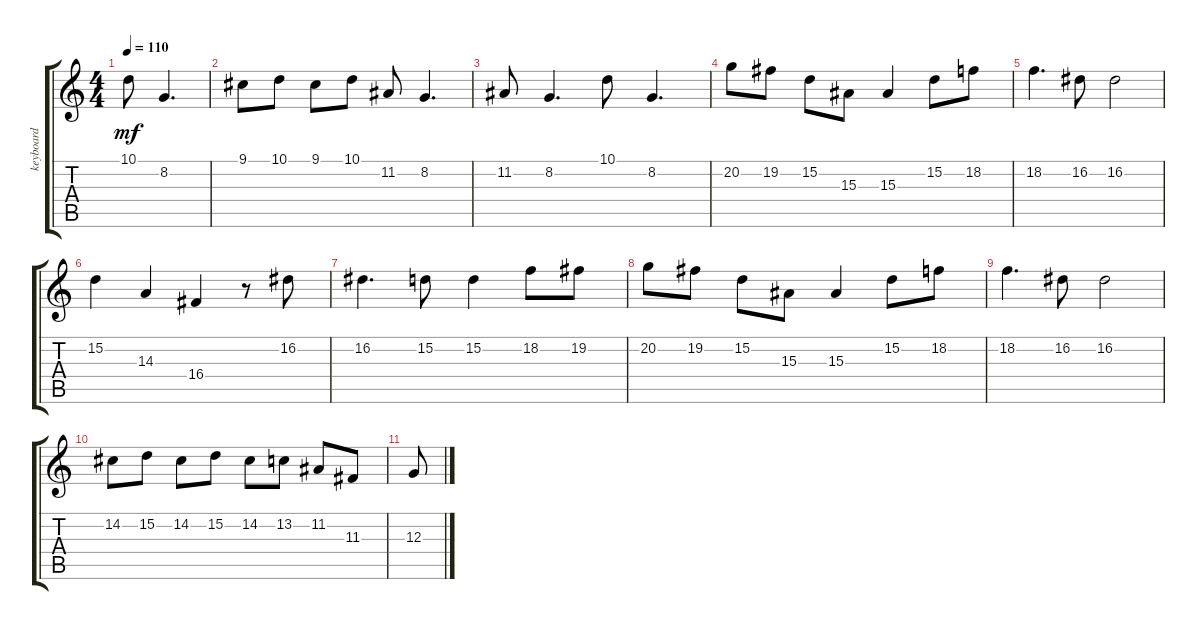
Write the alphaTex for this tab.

\track ("keyboard" "keyboard") {instrument electricpiano1}
\staff {score tabs}
\tuning (E4 B3 G3 D3 A2 E2) {hide}
\ts (4 4)
\tempo 110
\clef g2
\ks c
10.1.8{dy mf instrument electricpiano1} 8.2.4{d} |
9.1.8 10.1.8 9.1.8 10.1.8 11.2.8 8.2.4{d} |
11.2.8 8.2.4{d} 10.1.8 8.2.4{d} |
20.2.8 19.2.8 15.2.8 15.3.8 15.3.4 15.2.8 18.2.8 |
18.2.4{d} 16.2.8 16.2.2 |
15.2.4 14.3.4 16.4.4 r.8 16.2.8 |
16.2.4{d} 15.2.8 15.2.4 18.2.8 19.2.8 |
20.2.8 19.2.8 15.2.8 15.3.8 15.3.4 15.2.8 18.2.8 |
18.2.4{d} 16.2.8 16.2.2 |
14.2.8 15.2.8 14.2.8 15.2.8 14.2.8 13.2.8 11.2.8 11.3.8 |
12.3.8
